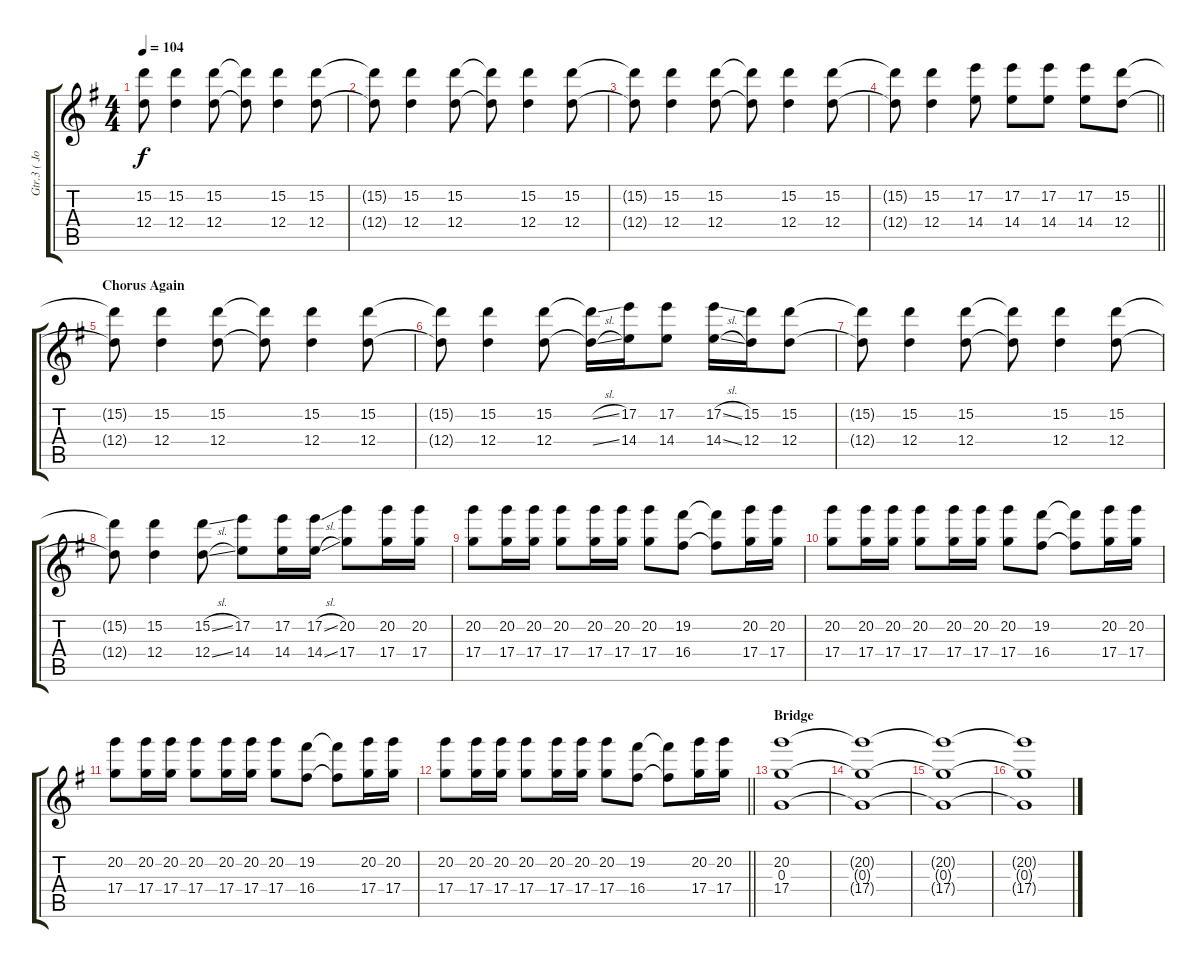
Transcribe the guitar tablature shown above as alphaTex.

\track ("Gtr.3 ( Jonny Greenwood )" "Gtr.3 ( Jo") {instrument overdrivenguitar}
\staff {score tabs}
\tuning (D4 B3 G3 D3 A2 E2) {hide}
\ts (4 4)
\tempo 104
\clef g2
\ks eminor
(15.2{t} 12.4{t}).8{dy f} (15.2 12.4).4 (15.2 12.4).8 (15.2{t} 12.4{t}).8 (15.2 12.4).4 (15.2 12.4).8 |
(15.2{t} 12.4{t}).8 (15.2 12.4).4 (15.2 12.4).8 (15.2{t} 12.4{t}).8 (15.2 12.4).4 (15.2 12.4).8 |
(15.2{t} 12.4{t}).8 (15.2 12.4).4 (15.2 12.4).8 (15.2{t} 12.4{t}).8 (15.2 12.4).4 (15.2 12.4).8 |
\barLineRight lightlight
(15.2{t} 12.4{t}).8 (15.2 12.4).4 (17.2 14.4).8 (17.2 14.4).8 (17.2 14.4).8 (17.2 14.4).8 (15.2 12.4).8 |
\section ("" "Chorus Again")
(15.2{t} 12.4{t}).8 (15.2 12.4).4 (15.2 12.4).8 (15.2{t} 12.4{t}).8 (15.2 12.4).4 (15.2 12.4).8 |
(15.2{t} 12.4{t}).8 (15.2 12.4).4 (15.2 12.4).8 (15.2{sl t} 12.4{sl t}).16 (17.2 14.4).16 (17.2 14.4).8 (17.2{sl} 14.4{sl}).16 (15.2 12.4).16 (15.2 12.4).8 |
(15.2{t} 12.4{t}).8 (15.2 12.4).4 (15.2 12.4).8 (15.2{t} 12.4{t}).8 (15.2 12.4).4 (15.2 12.4).8 |
(15.2{t} 12.4{t}).8 (15.2 12.4).4 (15.2{sl} 12.4{sl}).8 (17.2 14.4).8 (17.2 14.4).16 (17.2{sl} 14.4{sl}).16 (20.2 17.4).8 (20.2 17.4).16 (20.2 17.4).16 |
(20.2 17.4).8 (20.2 17.4).16 (20.2 17.4).16 (20.2 17.4).8 (20.2 17.4).16 (20.2 17.4).16 (20.2 17.4).8 (19.2 16.4).8 (19.2{t} 16.4{t}).8 (20.2 17.4).16 (20.2 17.4).16 |
(20.2 17.4).8 (20.2 17.4).16 (20.2 17.4).16 (20.2 17.4).8 (20.2 17.4).16 (20.2 17.4).16 (20.2 17.4).8 (19.2 16.4).8 (19.2{t} 16.4{t}).8 (20.2 17.4).16 (20.2 17.4).16 |
(20.2 17.4).8 (20.2 17.4).16 (20.2 17.4).16 (20.2 17.4).8 (20.2 17.4).16 (20.2 17.4).16 (20.2 17.4).8 (19.2 16.4).8 (19.2{t} 16.4{t}).8 (20.2 17.4).16 (20.2 17.4).16 |
\barLineRight lightlight
(20.2 17.4).8 (20.2 17.4).16 (20.2 17.4).16 (20.2 17.4).8 (20.2 17.4).16 (20.2 17.4).16 (20.2 17.4).8 (19.2 16.4).8 (19.2{t} 16.4{t}).8 (20.2 17.4).16 (20.2 17.4).16 |
\section ("" "Bridge")
(20.2 0.3 17.4).1 |
(20.2{t} 0.3{t} 17.4{t}).1 |
(20.2{t} 0.3{t} 17.4{t}).1 |
(20.2{t} 0.3{t} 17.4{t}).1
